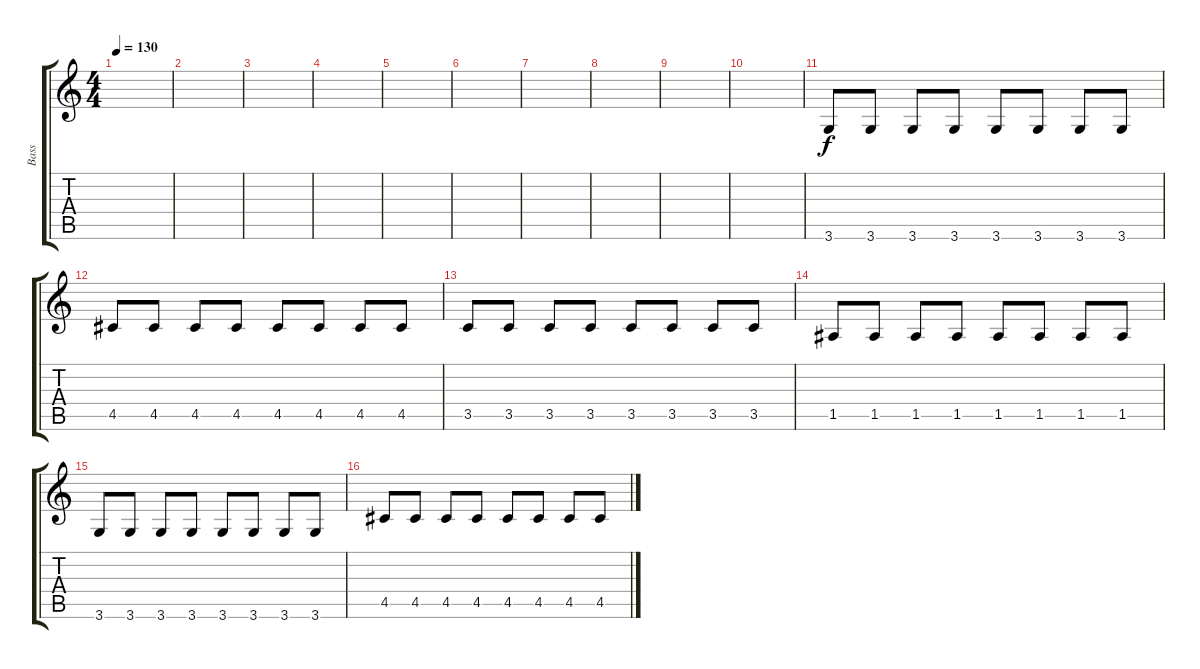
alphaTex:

\track ("Bass" "Bass") {instrument acousticbass}
\staff {score tabs}
\tuning (E4 B3 G3 D3 A2 E2) {hide}
\ts (4 4)
\tempo 130
\clef g2
\ks c
|
|
|
|
|
|
|
|
|
|
3.6.8 3.6.8 3.6.8 3.6.8 3.6.8 3.6.8 3.6.8 3.6.8 |
4.5.8 4.5.8 4.5.8 4.5.8 4.5.8 4.5.8 4.5.8 4.5.8 |
3.5.8 3.5.8 3.5.8 3.5.8 3.5.8 3.5.8 3.5.8 3.5.8 |
1.5.8 1.5.8 1.5.8 1.5.8 1.5.8 1.5.8 1.5.8 1.5.8 |
3.6.8 3.6.8 3.6.8 3.6.8 3.6.8 3.6.8 3.6.8 3.6.8 |
4.5.8 4.5.8 4.5.8 4.5.8 4.5.8 4.5.8 4.5.8 4.5.8
